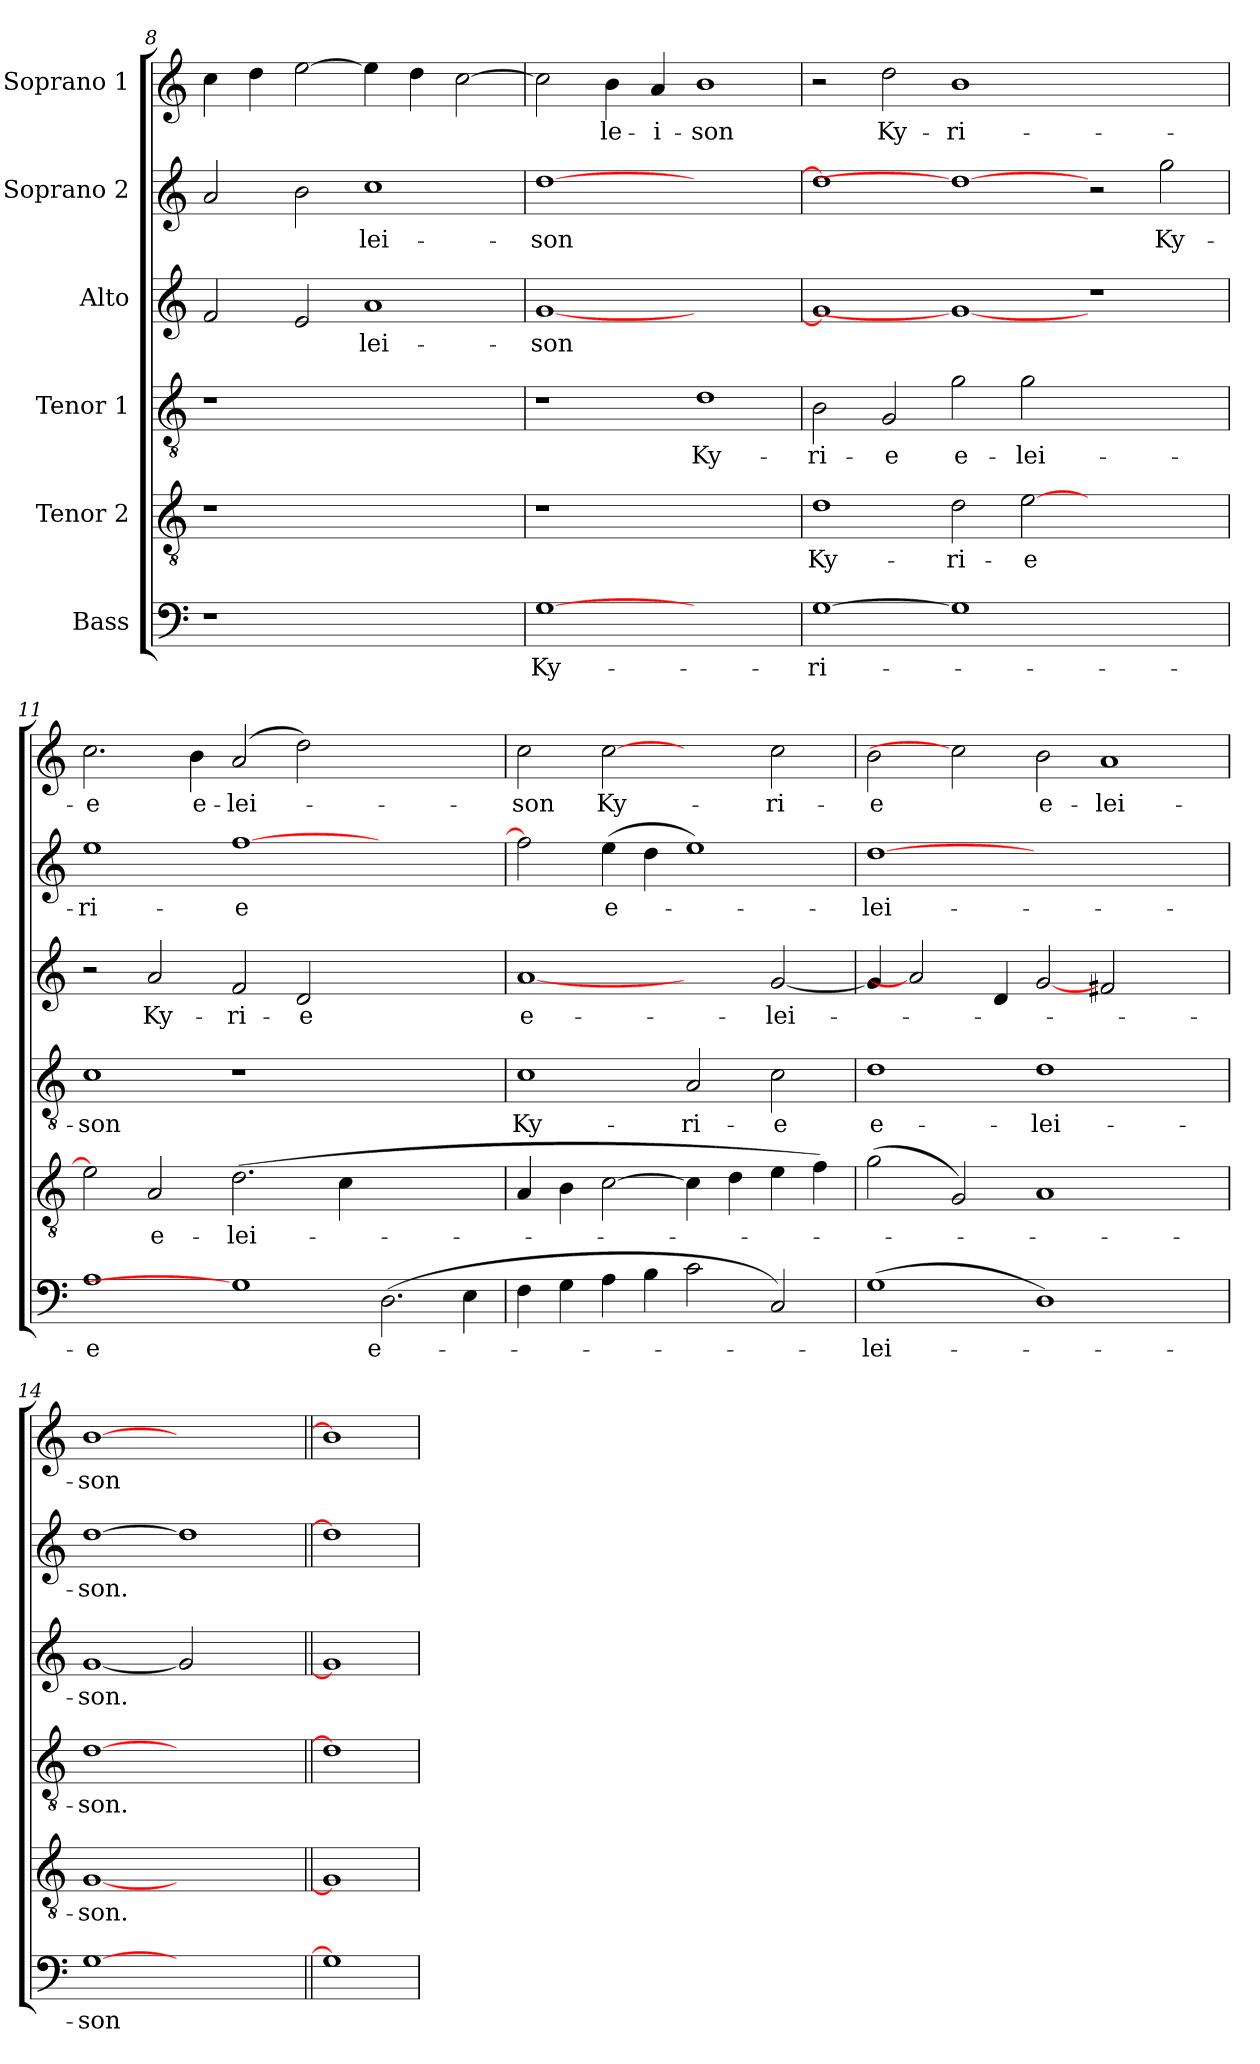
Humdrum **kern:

**kern	**text	**kern	**text	**kern	**text	**kern	**text	**kern	**text	**kern	**text
*part6	*part6	*part5	*part5	*part4	*part4	*part3	*part3	*part2	*part2	*part1	*part1
*staff6	*staff6	*staff5	*staff5	*staff4	*staff4	*staff3	*staff3	*staff2	*staff2	*staff1	*staff1
*I"Bass	*	*I"Tenor 2	*	*I"Tenor 1	*	*I"Alto	*	*I"Soprano 2	*	*I"Soprano 1	*
*clefF4	*	*clefGv2	*	*clefGv2	*	*clefG2	*	*clefG2	*	*clefG2	*
*k[]	*	*k[]	*	*k[]	*	*k[]	*	*k[]	*	*k[]	*
*C:	*	*C:	*	*C:	*	*C:	*	*C:	*	*C:	*
=8	=8	=8	=8	=8	=8	=8	=8	=8	=8	=8	=8
1r	.	1r	.	1r	.	2f/	.	2a/	.	4cc\	.
.	.	.	.	.	.	.	.	.	.	4dd\	.
.	.	.	.	.	.	2e/	.	2b\	.	[2ee\	.
1ryy	.	1ryy	.	1ryy	.	1a	-lei-	1cc	-lei-	4ee\]	.
.	.	.	.	.	.	.	.	.	.	4dd\	.
.	.	.	.	.	.	.	.	.	.	[2cc\	.
!!LO:PB:g=z
=9	=9	=9	=9	=9	=9	=9	=9	=9	=9	=9	=9
[1G	Ky-	1r	.	1r	.	[1g	-son	[1dd	-son	2cc\]	­
.	.	.	.	.	.	.	.	.	.	4b\	le-
.	.	.	.	.	.	.	.	.	.	4a/	-i-
1ryy	.	1ryy	.	1d	Ky-	1ryy	.	1ryy	.	1b	-son
=10	=10	=10	=10	=10	=10	=10	=10	=10	=10	=10	=10
[1G	-ri-	1d	Ky-	2B\	-ri-	1g]	.	1dd]	.	2r	.
.	.	.	.	2G/	-e	.	.	.	.	2dd\	Ky-
1G]	.	2d\	-ri-	2g\	e-	1g_	.	1dd_	.	1b	-ri-
.	.	[2e\	-e	2g\	-lei-	.	.	.	.	.	.
1ryy	.	1ryy	.	1ryy	.	1r	.	2r	.	1ryy	.
.	.	.	.	.	.	.	.	2gg\	Ky-	.	.
=11	=11	=11	=11	=11	=11	=11	=11	=11	=11	=11	=11
1A	-e	2e\]	.	1c	-son	2r	.	1ee	-ri-	2.cc\	-e
.	.	2A/	e-	.	.	2a/	Ky-	.	.	.	.
.	.	.	.	.	.	.	.	.	.	4b\	e-
1G]	.	(2.d\	-lei-	1r	.	2f/	-ri-	[1ff	-e	(2a/	-lei-
.	.	.	.	.	.	2d/	-e	.	.	2dd\)	.
.	.	4c\	.	.	.	.	.	.	.	.	.
(2.D\	e-	1ryy	.	1ryy	.	1ryy	.	1ryy	.	1ryy	.
4E\	.	.	.	.	.	.	.	.	.	.	.
=12	=12	=12	=12	=12	=12	=12	=12	=12	=12	=12	=12
4F\	.	4A/	.	1c	Ky-	[1a	e-	2ff\]	.	2cc\	-son
4G\	.	4B\	.	.	.	.	.	.	.	.	.
4A\	.	[2c\	.	.	.	.	.	(4ee\	e-	[2cc	Ky-
4B\	.	.	.	.	.	.	.	4dd\	.	.	.
2c\	.	4c\]	.	2A/	-ri-	2ryy	.	1ee)	.	2ryy	.
.	.	4d\	.	.	.	.	.	.	.	.	.
2C/)	.	4e\	.	2c\	-e	[2g/	-lei-	.	.	2cc\	-ri-
.	.	4f\)	.	.	.	.	.	.	.	.	.
!!LO:LB:g=z
=13	=13	=13	=13	=13	=13	=13	=13	=13	=13	=13	=13
(1G	-lei-	(2g\	.	1d	e-	4g/]	.	[1dd	-lei-	2b\	-e
.	.	.	.	.	.	2a]	.	.	.	.	.
.	.	2G/)	.	.	.	.	.	.	.	2cc]	.
.	.	.	.	.	.	4d/	.	.	.	.	.
1D)	.	1A	.	1d	-lei-	[2g	.	1.ryy	.	2b\	e-
.	.	.	.	.	.	2f#X/	.	.	.	1a	-lei-
2ryy	.	2ryy	.	2ryy	.	2ryy	.	.	.	.	.
=14	=14	=14	=14	=14	=14	=14	=14	=14	=14	=14	=14
[1G	-son	[1G	-son.	[1d	-son.	[1g	-son.	[1dd	-son.	[1b	-son
1ryy	.	1ryy	.	1ryy	.	2g]	.	1dd]	.	1ryy	.
.	.	.	.	.	.	2ryy	.	.	.	.	.
=15||	=15||	=15||	=15||	=15||	=15||	=15||	=15||	=15||	=15||	=15||	=15||
1G]	.	1G]	.	1d]	.	1g]	.	1dd]	.	1b]	.
=	=	=	=	=	=	=	=	=	=	=	=
*-	*-	*-	*-	*-	*-	*-	*-	*-	*-	*-	*-
